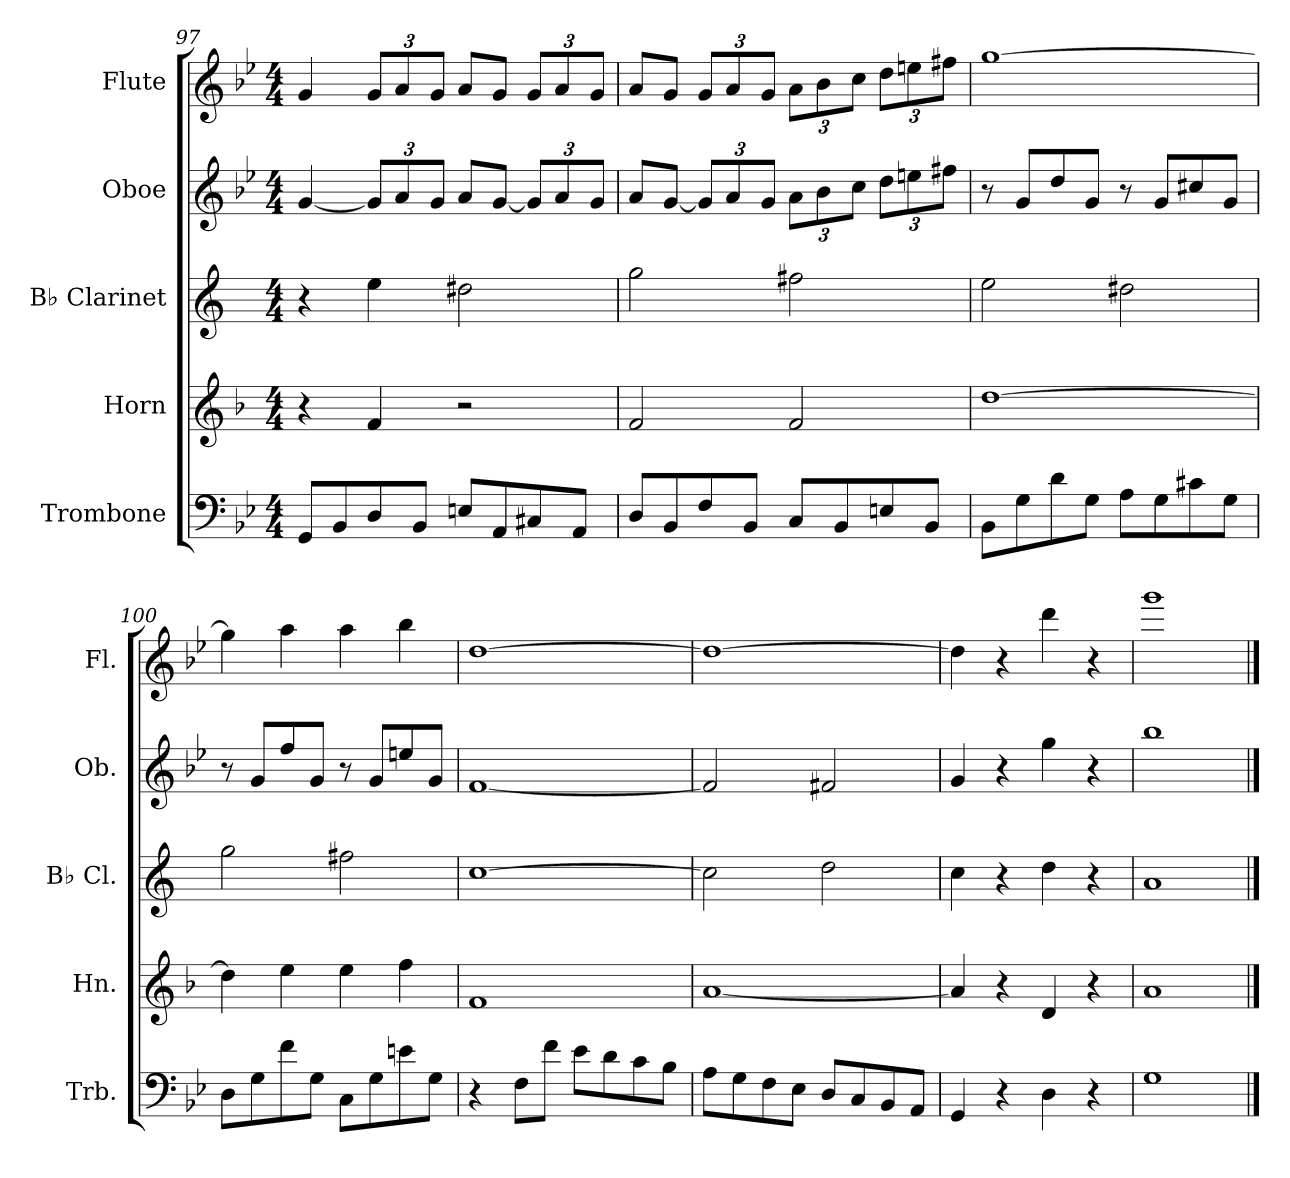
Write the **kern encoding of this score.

**kern	**kern	**kern	**kern	**kern
*part5	*part4	*part3	*part2	*part1
*staff5	*staff4	*staff3	*staff2	*staff1
*I"Trombone	*I"Horn	*I"B♭ Clarinet	*I"Oboe	*I"Flute
*I'Trb.	*I'Hn.	*I'B♭ Cl.	*I'Ob.	*I'Fl.
!!LO:PB:g=z
*clefF4	*clefG2	*clefG2	*clefG2	*clefG2
*	*ITrd4c7	*ITrd1c2	*	*
*k[b-e-]	*k[b-e-]	*k[b-e-]	*k[b-e-]	*k[b-e-]
*B-:	*B-:	*	*B-:	*B-:
*M4/4	*M4/4	*M4/4	*M4/4	*M4/4
=97	=97	=97	=97	=97
8GG/L	4r	4r	[4g/	4g/
8BB-/	.	.	.	.
*	*	*	*Xbrackettup	*Xbrackettup
8D/	4B-/	4dd\	12g/L]	12g/L
.	.	.	12a/	12a/
8BB-/J	.	.	.	.
.	.	.	12g/J	12g/J
8En/L	2r	2cc#X\	8a/L	8a/L
8AA/	.	.	[8g/J	8g/J
8C#X/	.	.	12g/L]	12g/L
.	.	.	12a/	12a/
8AA/J	.	.	.	.
.	.	.	12g/J	12g/J
!!LO:PB:g=z
=98	=98	=98	=98	=98
8D/L	2B-/	2ff\	8a/L	8a/L
8BB-/	.	.	[8g/J	8g/J
8F/	.	.	12g/L]	12g/L
.	.	.	12a/	12a/
8BB-/J	.	.	.	.
.	.	.	12g/J	12g/J
8C/L	2B-/	2een\	12a\L	12a\L
.	.	.	12b-\	12b-\
8BB-/	.	.	.	.
.	.	.	12cc\J	12cc\J
8En/	.	.	12dd\L	12dd\L
.	.	.	12een\	12een\
8BB-/J	.	.	.	.
.	.	.	12ff#X\J	12ff#X\J
=99	=99	=99	=99	=99
8BB-\L	[1g	2dd\	8r	[1gg
8G\	.	.	8g/L	.
8d\	.	.	8dd/	.
8G\J	.	.	8g/J	.
8A\L	.	2cc#X\	8r	.
8G\	.	.	8g/L	.
8c#X\	.	.	8cc#X/	.
8G\J	.	.	8g/J	.
=100	=100	=100	=100	=100
8D\L	4g\]	2ff\	8r	4gg\]
8G\	.	.	8g/L	.
8f\	4a\	.	8ff/	4aa\
8G\J	.	.	8g/J	.
8C\L	4a\	2een\	8r	4aa\
8G\	.	.	8g/L	.
8en\	4b-\	.	8een/	4bb-\
8G\J	.	.	8g/J	.
!!LO:PB:g=z
=101	=101	=101	=101	=101
4r	1B-	[1b-	[1f	[1dd
8F\L	.	.	.	.
8f\J	.	.	.	.
8e-\L	.	.	.	.
8d\	.	.	.	.
8c\	.	.	.	.
8B-\J	.	.	.	.
=102	=102	=102	=102	=102
8A\L	[1d	2b-\]	2f/]	1dd_
8G\	.	.	.	.
8F\	.	.	.	.
8E-\J	.	.	.	.
8D/L	.	2cc\	2f#X/	.
8C/	.	.	.	.
8BB-/	.	.	.	.
8AA/J	.	.	.	.
=103	=103	=103	=103	=103
4GG/	4d/]	4b-\	4g/	4dd\]
4r	4r	4r	4r	4r
4D\	4G/	4cc\	4gg\	4ddd\
4r	4r	4r	4r	4r
!!LO:PB:g=z
=104	=104	=104	=104	=104
1G	1d	1g	1bb-	1ggg
==	==	==	==	==
*-	*-	*-	*-	*-
